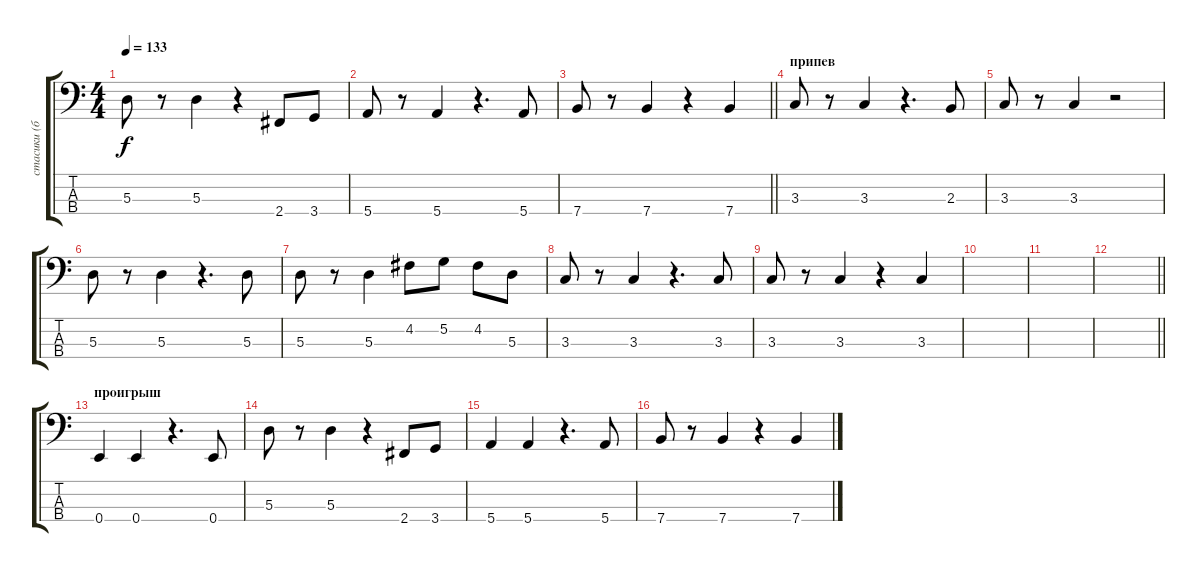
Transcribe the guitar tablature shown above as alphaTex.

\track ("стасики (бас)" "стасики (б") {instrument electricbassfinger}
\staff {score tabs}
\tuning (G2 D2 A1 E1) {hide}
\ts (4 4)
\tempo 133
\clef f4
\ks c
5.3.8{dy f} r.8 5.3.4 r.4 2.4.8 3.4.8 |
5.4.8 r.8 5.4.4 r.4{d} 5.4.8 |
\barLineRight lightlight
7.4.8 r.8 7.4.4 r.4 7.4.4 |
\section ("" "припев")
3.3.8 r.8 3.3.4 r.4{d} 2.3.8 |
3.3.8 r.8 3.3.4 r.2 |
5.3.8 r.8 5.3.4 r.4{d} 5.3.8 |
5.3.8 r.8 5.3.4 4.2.8 5.2.8 4.2.8 5.3.8 |
3.3.8 r.8 3.3.4 r.4{d} 3.3.8 |
3.3.8 r.8 3.3.4 r.4 3.3.4 |
|
|
\barLineRight lightlight
|
\section ("" "проигрыш")
0.4.4 0.4.4 r.4{d} 0.4.8 |
5.3.8 r.8 5.3.4 r.4 2.4.8 3.4.8 |
5.4.4 5.4.4 r.4{d} 5.4.8 |
7.4.8 r.8 7.4.4 r.4 7.4.4
